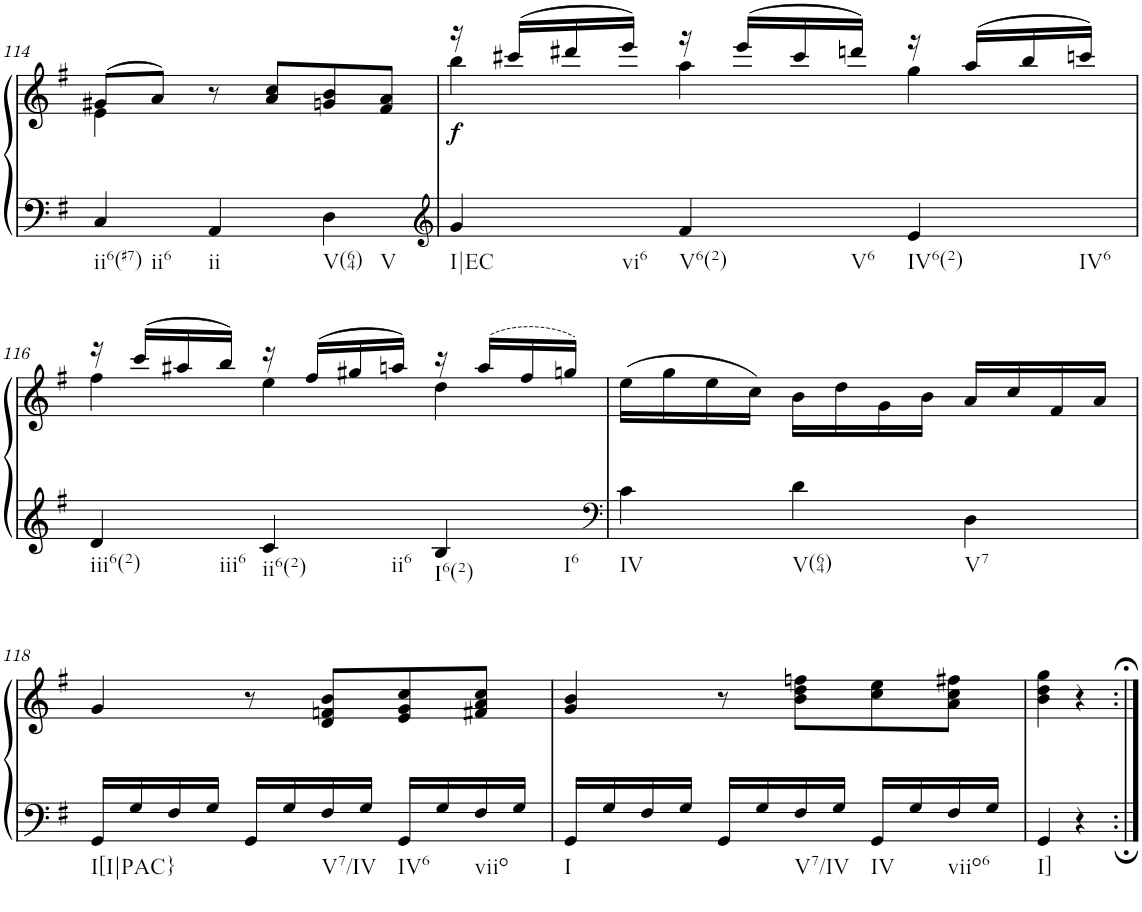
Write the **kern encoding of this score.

**kern	**kern	**dynam
*part1	*part1	*part1
*staff2	*staff1	*staff1/2
*I"Klavier linke Hand	*	*
!!LO:PB:g=z
*clefF4	*clefG2	*
*k[f#]	*k[f#]	*
*M3/4	*M3/4	*
=114	=114	=114
*	*^	*
!LO:TX:b:t=ii6(#7)	!	!	!
!LO:TX:b:t=ii6	!	!	!
4C/	(8g#X/L	4e\	.
.	8a/J)	.	.
!LO:TX:b:t=ii	!	!	!
4AA/	8r	2ryy	.
.	8a/ 8cc/L	.	.
!LO:TX:b:t=V(64)	!	!	!
!LO:TX:b:t=V	!	!	!
4D\	8gn/ 8b/	.	.
.	8f#/ 8a/J	.	.
=115	=115	=115	=115
*clefG2	*	*	*
!LO:TX:b:t=I|EC	!	!	!
!LO:TX:b:t=vi6	!	!	!
!	!	!	!LO:DY:b
4g/	16r	4bb\	f
.	(16ccc#X/LL	.	.
.	16ddd#X/	.	.
.	16eee/JJ)	.	.
!LO:TX:b:t=V6(2)	!	!	!
!LO:TX:b:t=V6	!	!	!
4f#/	16r	4aa\	.
.	(16eee/LL	.	.
.	16ccc#/	.	.
.	16dddn/JJ)	.	.
!LO:TX:b:t=IV6(2)	!	!	!
!LO:TX:b:t=IV6	!	!	!
4e/	16r	4gg\	.
.	(16aa/LL	.	.
.	16bb/	.	.
.	16cccn/JJ)	.	.
!!LO:LB:g=z	!!
=116	=116	=116	=116
!LO:TX:b:t=iii6(2)	!	!	!
!LO:TX:b:t=iii6	!	!	!
4d/	16r	4ff#\	.
.	(16ccc/LL	.	.
.	16aa#X/	.	.
.	16bb/JJ)	.	.
!LO:TX:b:t=ii6(2)	!	!	!
!LO:TX:b:t=ii6	!	!	!
4c/	16r	4ee\	.
.	(16ff#/LL	.	.
.	16gg#X/	.	.
.	16aan/JJ)	.	.
!LO:TX:b:t=I6(2)	!	!	!
!LO:TX:b:t=I6	!	!	!
4B/	16r	4dd\	.
.	(16aa/LL	.	.
.	16ff#/	.	.
.	16ggn/JJ)	.	.
*	*v	*v	*
=117	=117	=117
*clefF4	*	*
!LO:TX:b:t=IV	!	!
4c\	(16ee\LL	.
.	16gg\	.
.	16ee\	.
.	16cc\JJ)	.
!LO:TX:b:t=V(64)	!	!
4d\	16b\LL	.
.	16dd\	.
.	16g\	.
.	16b\JJ	.
!LO:TX:b:t=V7	!	!
4D\	16a/LL	.
.	16cc/	.
.	16f#/	.
.	16a/JJ	.
!!LO:LB:g=z
=118	=118	=118
!LO:TX:b:t=I[I|PAC}	!	!
16GG/LL	4g/	.
16G/	.	.
16F#/	.	.
16G/JJ	.	.
16GG/LL	8r	.
16G/	.	.
!LO:TX:b:t=V7/IV	!	!
16F#/	8d/ 8fn/ 8b/L	.
16G/JJ	.	.
!LO:TX:b:t=IV6	!	!
16GG/LL	8e/ 8g/ 8cc/	.
16G/	.	.
!LO:TX:b:t=viio	!	!
16F#/	8f#X/ 8a/ 8cc/J	.
16G/JJ	.	.
=119	=119	=119
!LO:TX:b:t=I	!	!
16GG/LL	4g/ 4b/	.
16G/	.	.
16F#/	.	.
16G/JJ	.	.
16GG/LL	8r	.
16G/	.	.
!LO:TX:b:t=V7/IV	!	!
16F#/	8b\ 8dd\ 8ffn\L	.
16G/JJ	.	.
!LO:TX:b:t=IV	!	!
16GG/LL	8cc\ 8ee\	.
16G/	.	.
!LO:TX:b:t=viio6	!	!
16F#/	8a\ 8cc\ 8ff#X\J	.
16G/JJ	.	.
=120	=120	=120
!LO:TX:b:t=I]	!	!
4GG/	4b\ 4dd\ 4gg\	.
4r	4r	.
=:|!	=:|!	=:|!
*-	*-	*-
